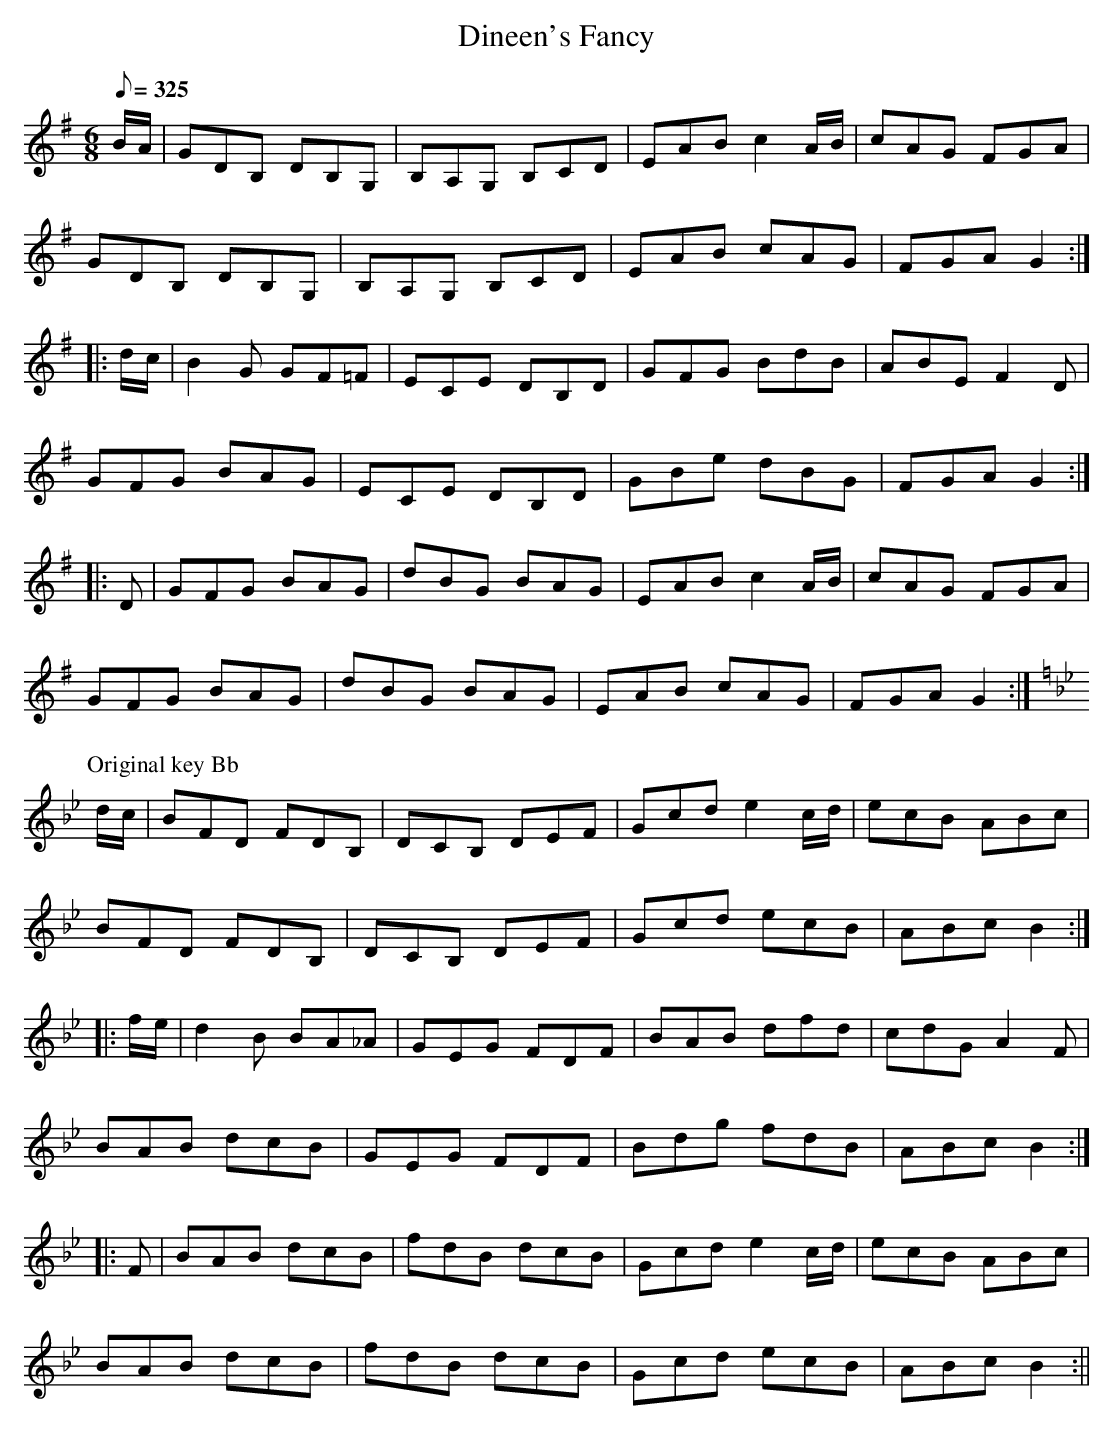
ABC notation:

X:1
T: Dineen's Fancy
M: 6/8
L: 1/8
Q: 325
K: G
B/A/ | GDB, DB,G, | B,A,G, B,CD | EAB c2 A/B/ | cAG FGA |
GDB, DB,G, | B,A,G, B,CD | EAB cAG | FGA G2 :|
|: d/c/ | B2 G GF=F | ECE DB,D | GFG BdB | ABE F2 D |
GFG BAG | ECE DB,D | GBe dBG | FGA G2 :|
|: D | GFG BAG | dBG BAG | EAB c2 A/B/ | cAG FGA |
GFG BAG | dBG BAG | EAB cAG | FGA G2 :|
P: Original key Bb
K: Bb
d/c/ | BFD FDB, | DCB, DEF | Gcd e2 c/d/ | ecB ABc |
BFD FDB, | DCB, DEF | Gcd ecB | ABc B2 :|
|: f/e/ | d2 B BA_A | GEG FDF | BAB dfd | cdG A2 F |
BAB dcB | GEG FDF | Bdg fdB | ABc B2 :|
|: F | BAB dcB | fdB dcB | Gcd e2 c/d/ | ecB ABc |
BAB dcB | fdB dcB | Gcd ecB | ABc B2 :||
